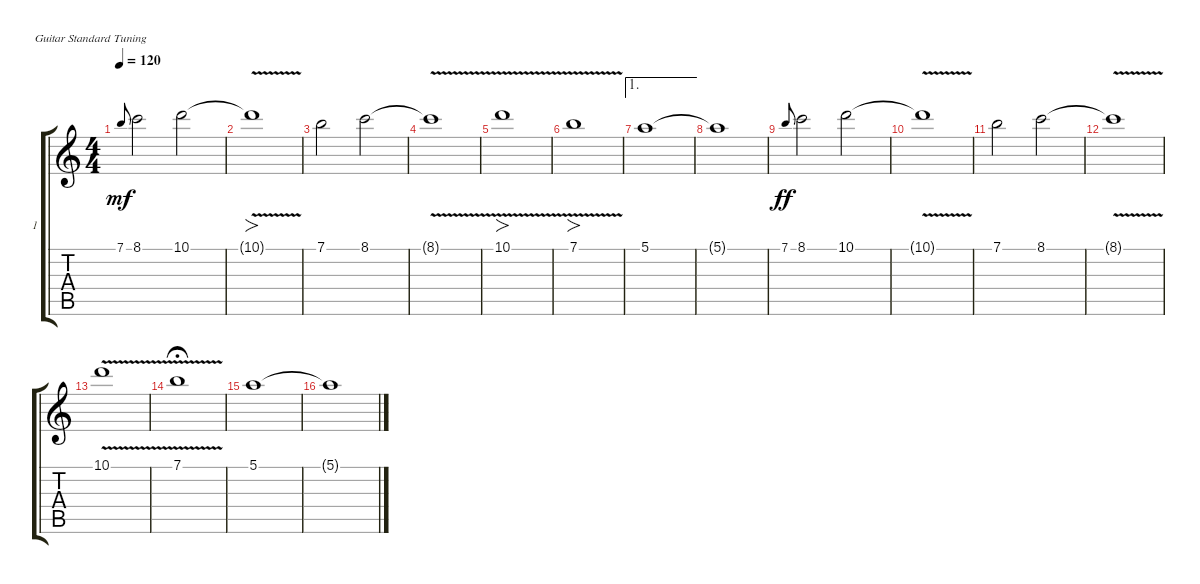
\defaultSystemsLayout 4
\bracketExtendMode groupsimilarinstruments
\firstSystemTrackNameOrientation horizontal
\otherSystemsTrackNameOrientation horizontal
\track ("1" "1") {instrument tremolostrings}
\staff {score tabs}
\tuning (E4 B3 G3 D3 A2 E2)
\displaytranspose 12
\ts (4 4)
\tempo 120
\clef g2
\ks c
7.1.8{gr onbeat dy mf instrument tremolostrings} 8.1.2 10.1.2 |
10.1{v t}.1{fo} |
7.1.2 8.1.2 |
8.1{v t}.1 |
10.1{v}.1{fo} |
7.1{v}.1{fo} |
\ae 1
5.1.1 |
5.1{t}.1 |
7.1.8{gr onbeat dy ff} 8.1.2 10.1.2 |
10.1{v t}.1 |
7.1.2 8.1.2 |
8.1{v t}.1 |
10.1{v}.1 |
7.1{v}.1{fermata (medium 0.39)} |
5.1.1 |
5.1{t}.1
